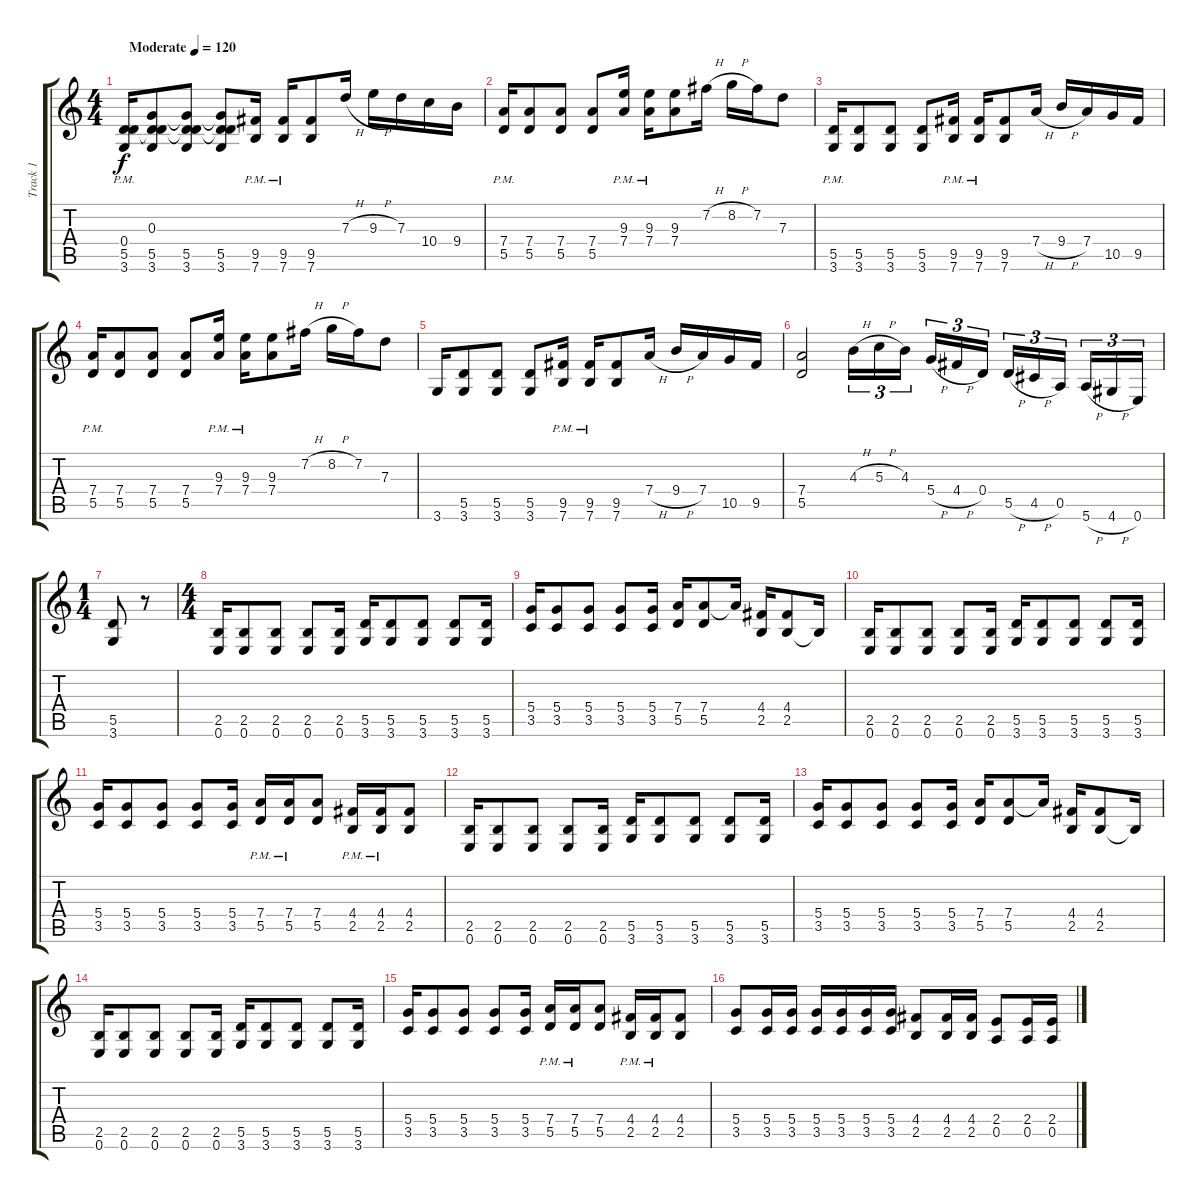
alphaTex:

\track ("Track 1" "Track 1") {instrument distortionguitar}
\staff {score tabs}
\tuning (E4 B3 G3 D3 A2 E2) {hide}
\ts (4 4)
\tempo (120 "Moderate")
\clef g2
\ks c
(0.4 5.5{pm} 3.6).16{dy f instrument distortionguitar} (0.3 0.4{t} 5.5 3.6).8 (0.3{t} 0.4{t} 5.5 3.6).8 (0.3{t} 0.4{t} 5.5 3.6).8 (9.5{pm} 7.6{pm}).16 (9.5{pm} 7.6{pm}).16 (9.5 7.6).8 7.3{h}.16 9.3{h}.16 7.3.16 10.4.16 9.4.16 |
(7.4 5.5{pm}).16 (7.4 5.5).8 (7.4 5.5).8 (7.4 5.5).8 (9.3{pm} 7.4).16 (9.3{pm} 7.4).16 (9.3 7.4).8 7.2{h}.16 8.2{h}.16 7.2.16 7.3.8 |
(5.5{pm} 3.6).16 (5.5 3.6).8 (5.5 3.6).8 (5.5 3.6).8 (9.5{pm} 7.6{pm}).16 (9.5{pm} 7.6{pm}).16 (9.5 7.6).8 7.4{h}.16 9.4{h}.16 7.4.16 10.5.16 9.5.16 |
(7.4 5.5{pm}).16 (7.4 5.5).8 (7.4 5.5).8 (7.4 5.5).8 (9.3{pm} 7.4).16 (9.3{pm} 7.4).16 (9.3 7.4).8 7.2{h}.16 8.2{h}.16 7.2.16 7.3.8 |
3.6.16 (5.5 3.6).8 (5.5 3.6).8 (5.5 3.6).8 (9.5{pm} 7.6{pm}).16 (9.5{pm} 7.6{pm}).16 (9.5 7.6).8 7.4{h}.16 9.4{h}.16 7.4.16 10.5.16 9.5.16 |
(7.4 5.5).2 4.3{h}.16{tu (3 2)} 5.3{h}.16{tu (3 2)} 4.3.16{tu (3 2) beam splitsecondary} 5.4{h}.16{tu (3 2)} 4.4{h}.16{tu (3 2)} 0.4.16{tu (3 2)} 5.5{h}.16{tu (3 2)} 4.5{h}.16{tu (3 2)} 0.5.16{tu (3 2) beam splitsecondary} 5.6{h}.16{tu (3 2)} 4.6{h}.16{tu (3 2)} 0.6.16{tu (3 2)} |
\ts (1 4)
(5.5 3.6).8 r.8 |
\ts (4 4)
(2.5 0.6).16 (2.5 0.6).8 (2.5 0.6).8 (2.5 0.6).8 (2.5 0.6).16 (5.5 3.6).16 (5.5 3.6).8 (5.5 3.6).8 (5.5 3.6).8 (5.5 3.6).16 |
(5.4 3.5).16 (5.4 3.5).8 (5.4 3.5).8 (5.4 3.5).8 (5.4 3.5).16 (7.4 5.5).16 (7.4 5.5).8 7.4{t}.16 (4.4 2.5).16 (4.4 2.5).8 2.5{t}.16 |
(2.5 0.6).16 (2.5 0.6).8 (2.5 0.6).8 (2.5 0.6).8 (2.5 0.6).16 (5.5 3.6).16 (5.5 3.6).8 (5.5 3.6).8 (5.5 3.6).8 (5.5 3.6).16 |
(5.4 3.5).16 (5.4 3.5).8 (5.4 3.5).8 (5.4 3.5).8 (5.4 3.5).16 (7.4{pm} 5.5{pm}).16 (7.4{pm} 5.5{pm}).16 (7.4 5.5).8 (4.4{pm} 2.5{pm}).16 (4.4{pm} 2.5{pm}).16 (4.4 2.5).8 |
(2.5 0.6).16 (2.5 0.6).8 (2.5 0.6).8 (2.5 0.6).8 (2.5 0.6).16 (5.5 3.6).16 (5.5 3.6).8 (5.5 3.6).8 (5.5 3.6).8 (5.5 3.6).16 |
(5.4 3.5).16 (5.4 3.5).8 (5.4 3.5).8 (5.4 3.5).8 (5.4 3.5).16 (7.4 5.5).16 (7.4 5.5).8 7.4{t}.16 (4.4 2.5).16 (4.4 2.5).8 2.5{t}.16 |
(2.5 0.6).16 (2.5 0.6).8 (2.5 0.6).8 (2.5 0.6).8 (2.5 0.6).16 (5.5 3.6).16 (5.5 3.6).8 (5.5 3.6).8 (5.5 3.6).8 (5.5 3.6).16 |
(5.4 3.5).16 (5.4 3.5).8 (5.4 3.5).8 (5.4 3.5).8 (5.4 3.5).16 (7.4{pm} 5.5{pm}).16 (7.4{pm} 5.5{pm}).16 (7.4 5.5).8 (4.4{pm} 2.5{pm}).16 (4.4{pm} 2.5{pm}).16 (4.4 2.5).8 |
(5.4 3.5).8 (5.4 3.5).16 (5.4 3.5).16 (5.4 3.5).16 (5.4 3.5).16 (5.4 3.5).16 (5.4 3.5).16 (4.4 2.5).8 (4.4 2.5).16 (4.4 2.5).16 (2.4 0.5).8 (2.4 0.5).16 (2.4 0.5).16
